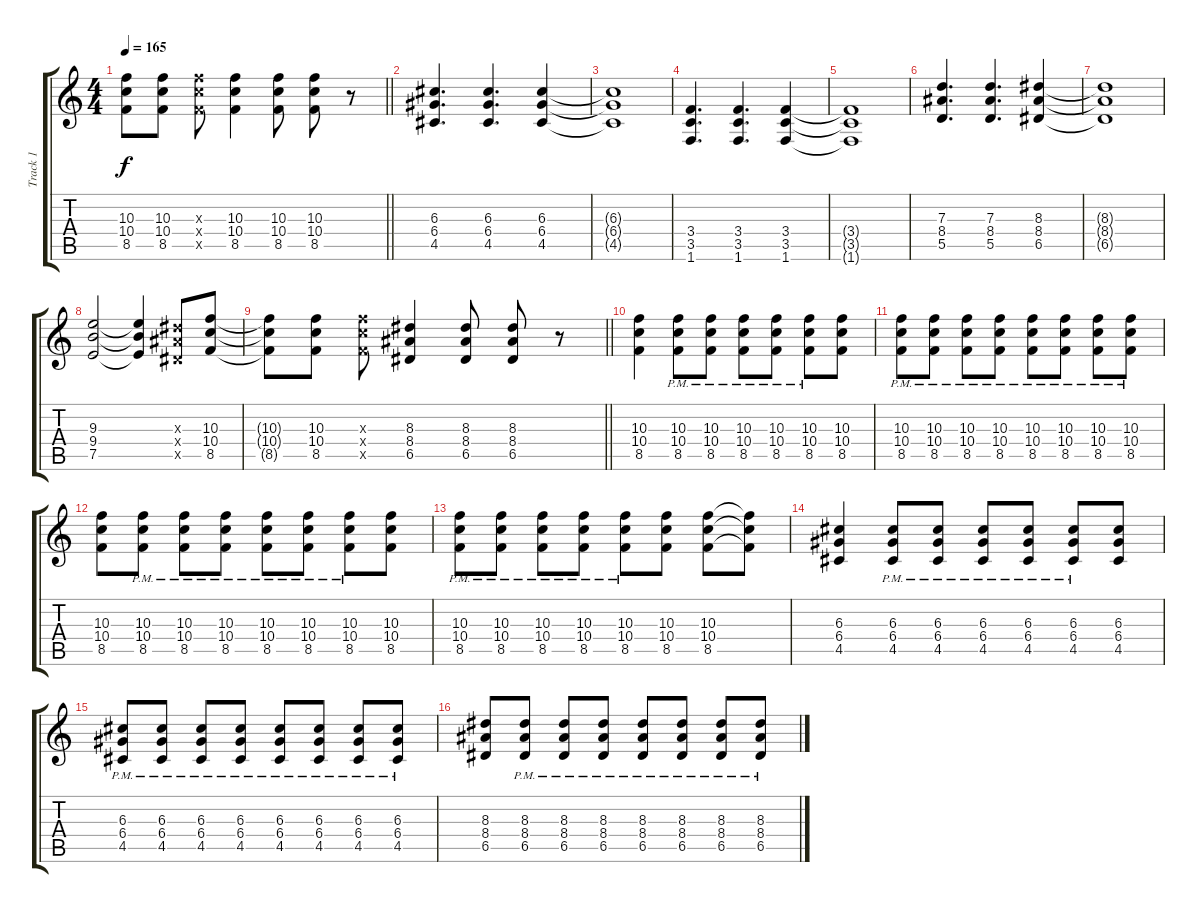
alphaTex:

\track ("Track 1" "Track 1") {instrument overdrivenguitar}
\staff {score tabs}
\tuning (E4 B3 G3 D3 A2 E2) {hide}
\ts (4 4)
\tempo 165
\clef g2
\barLineRight lightlight
\ks c
(10.3{t} 10.4{t} 8.5{t}).8{dy f} (10.3 10.4 8.5).8 (10.3{x} 10.4{x} 8.5{x}).8 (10.3 10.4 8.5).4 (10.3 10.4 8.5).8 (10.3 10.4 8.5).8 r.8 |
(6.3 6.4 4.5).4{d} (6.3 6.4 4.5).4{d} (6.3 6.4 4.5).4 |
(6.3{t} 6.4{t} 4.5{t}).1 |
(3.4 3.5 1.6).4{d} (3.4 3.5 1.6).4{d} (3.4 3.5 1.6).4 |
(3.4{t} 3.5{t} 1.6{t}).1 |
(7.3 8.4 5.5).4{d} (7.3 8.4 5.5).4{d} (8.3 8.4 6.5).4 |
(8.3{t} 8.4{t} 6.5{t}).1 |
(9.3 9.4 7.5).2 (9.3{t} 9.4{t} 7.5{t}).4 (8.3{x} 8.4{x} 6.5{x}).8 (10.3 10.4 8.5).8 |
\barLineRight lightlight
(10.3{t} 10.4{t} 8.5{t}).8 (10.3 10.4 8.5).8 (10.3{x} 10.4{x} 8.5{x}).8 (8.3 8.4 6.5).4 (8.3 8.4 6.5).8 (8.3 8.4 6.5).8 r.8 |
(10.3 10.4 8.5).4 (10.3{pm} 10.4{pm} 8.5{pm}).8 (10.3{pm} 10.4{pm} 8.5{pm}).8 (10.3{pm} 10.4{pm} 8.5{pm}).8 (10.3{pm} 10.4{pm} 8.5{pm}).8 (10.3{pm} 10.4{pm} 8.5{pm}).8 (10.3 10.4 8.5).8 |
(10.3{pm} 10.4{pm} 8.5{pm}).8 (10.3{pm} 10.4{pm} 8.5{pm}).8 (10.3{pm} 10.4{pm} 8.5{pm}).8 (10.3{pm} 10.4{pm} 8.5{pm}).8 (10.3{pm} 10.4{pm} 8.5{pm}).8 (10.3{pm} 10.4{pm} 8.5{pm}).8 (10.3{pm} 10.4{pm} 8.5{pm}).8 (10.3{pm} 10.4{pm} 8.5{pm}).8 |
(10.3 10.4 8.5).8 (10.3{pm} 10.4{pm} 8.5{pm}).8 (10.3{pm} 10.4{pm} 8.5{pm}).8 (10.3{pm} 10.4{pm} 8.5{pm}).8 (10.3{pm} 10.4{pm} 8.5{pm}).8 (10.3{pm} 10.4{pm} 8.5{pm}).8 (10.3{pm} 10.4{pm} 8.5{pm}).8 (10.3 10.4 8.5).8 |
(10.3{pm} 10.4{pm} 8.5{pm}).8 (10.3{pm} 10.4{pm} 8.5{pm}).8 (10.3{pm} 10.4{pm} 8.5).8 (10.3{pm} 10.4{pm} 8.5).8 (10.3{pm} 10.4{pm} 8.5).8 (10.3 10.4 8.5).8 (10.3 10.4 8.5).8 (10.3{t} 10.4{t} 8.5{t}).8 |
(6.3 6.4 4.5).4 (6.3{pm} 6.4{pm} 4.5{pm}).8 (6.3{pm} 6.4{pm} 4.5{pm}).8 (6.3{pm} 6.4{pm} 4.5{pm}).8 (6.3{pm} 6.4{pm} 4.5{pm}).8 (6.3{pm} 6.4{pm} 4.5{pm}).8 (6.3 6.4 4.5).8 |
(6.3{pm} 6.4{pm} 4.5{pm}).8 (6.3{pm} 6.4{pm} 4.5{pm}).8 (6.3{pm} 6.4{pm} 4.5{pm}).8 (6.3{pm} 6.4{pm} 4.5{pm}).8 (6.3{pm} 6.4{pm} 4.5{pm}).8 (6.3{pm} 6.4{pm} 4.5{pm}).8 (6.3{pm} 6.4{pm} 4.5{pm}).8 (6.3{pm} 6.4{pm} 4.5{pm}).8 |
(8.3 8.4 6.5).8 (8.3{pm} 8.4{pm} 6.5{pm}).8 (8.3{pm} 8.4{pm} 6.5{pm}).8 (8.3{pm} 8.4{pm} 6.5{pm}).8 (8.3{pm} 8.4{pm} 6.5{pm}).8 (8.3{pm} 8.4{pm} 6.5{pm}).8 (8.3{pm} 8.4{pm} 6.5{pm}).8 (8.3{pm} 8.4{pm} 6.5{pm}).8
